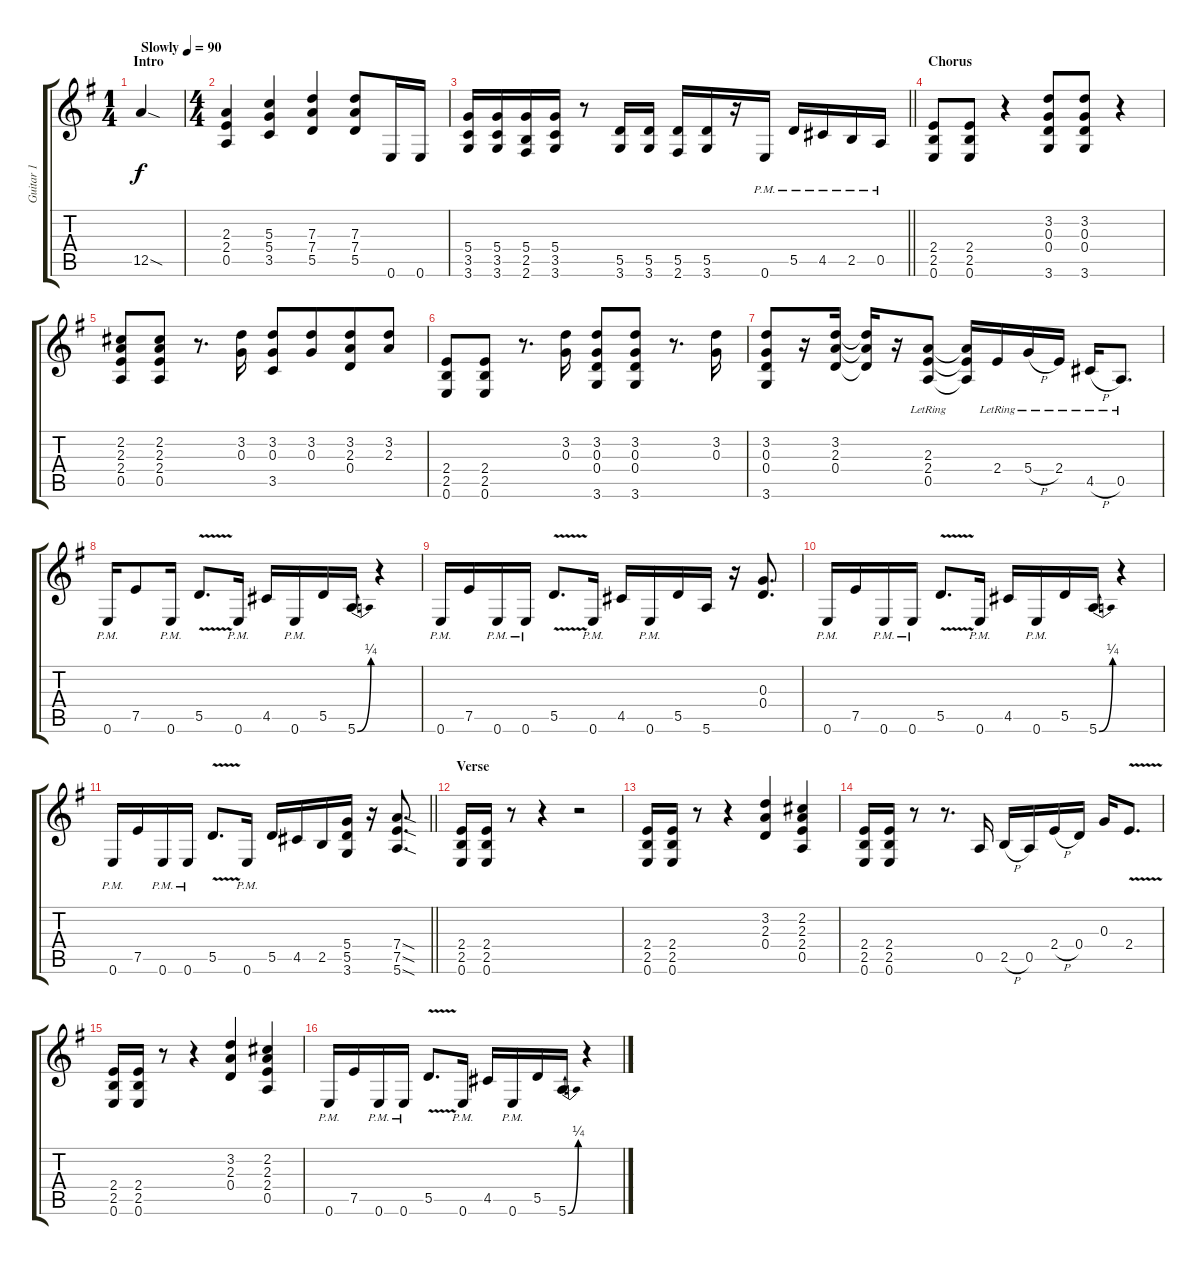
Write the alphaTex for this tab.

\track ("Guitar 1" "Guitar 1") {instrument distortionguitar}
\staff {score tabs}
\tuning (E4 B3 G3 D3 A2 E2) {hide}
\ts (1 4)
\section ("" "Intro")
\tempo (90 "Slowly")
\clef g2
\ks g
12.5{sod}.4{dy f instrument distortionguitar} |
\ts (4 4)
(2.3 2.4 0.5).4 (5.3 5.4 3.5).4 (7.3 7.4 5.5).4 (7.3 7.4 5.5).8 0.6.16 0.6.16 |
\barLineRight lightlight
(5.4 3.5 3.6).16 (5.4 3.5 3.6).16 (5.4 2.5 2.6).16 (5.4 3.5 3.6).16 r.8 (5.5 3.6).16 (5.5 3.6).16 (5.5 2.6).16 (5.5 3.6).16 r.16 0.6{pm}.16 5.5{pm}.16 4.5{pm}.16 2.5{pm}.16 0.5{pm}.16 |
\section ("" "Chorus")
(2.4 2.5 0.6).8 (2.4 2.5 0.6).8 r.4 (3.2 0.3 0.4 3.6).8 (3.2 0.3 0.4 3.6).8 r.4 |
(2.2 2.3 2.4 0.5).8 (2.2 2.3 2.4 0.5).8 r.8{d} (3.2 0.3).16 (3.2 0.3 3.5).8 (3.2 0.3).8{beam merge} (3.2 2.3 0.4).8 (3.2 2.3).8 |
(2.4 2.5 0.6).8 (2.4 2.5 0.6).8 r.8{d} (3.2 0.3).16 (3.2 0.3 0.4 3.6).8 (3.2 0.3 0.4 3.6).8 r.8{d} (3.2 0.3).16 |
(3.2 0.3 0.4 3.6).8 r.16 (3.2 2.3 0.4).16 (3.2{t} 2.3{t} 0.4{t}).16 r.16 (2.3{lr} 2.4{lr} 0.5{lr}).8 (2.3{t} 2.4{t} 0.5{t}).16 2.4{lr}.16 5.4{h lr}.16 2.4{lr}.16 4.5{h lr}.16 0.5{lr}.8{d} |
0.6{pm}.16{balance 16} 7.5.8 0.6{pm}.16 5.5{v}.8{d} 0.6{pm}.16 4.5.16 0.6{pm}.16 5.5.16 5.6{be (bend 0 0 60 1)}.16 r.4 |
0.6{pm}.16 7.5.16 0.6{pm}.16 0.6{pm}.16 5.5{v}.8{d} 0.6{pm}.16 4.5.16 0.6{pm}.16 5.5.16 5.6.16 r.16 (0.3 0.4).8{d} |
0.6{pm}.16{balance 6} 7.5.16 0.6{pm}.16 0.6{pm}.16 5.5{v}.8{d} 0.6{pm}.16 4.5.16 0.6{pm}.16 5.5.16 5.6{be (bend 0 0 60 1)}.16 r.4 |
\barLineRight lightlight
0.6{pm}.16 7.5.16 0.6{pm}.16 0.6{pm}.16 5.5{v}.8{d} 0.6{pm}.16 5.5.16 4.5.16 2.5.16 (5.4 5.5 3.6).16 r.16 (7.4{sod} 7.5{sod} 5.6{sod}).8{d} |
\section ("" "Verse")
(2.4 2.5 0.6).16 (2.4 2.5 0.6).16 r.8 r.4 r.2 |
(2.4 2.5 0.6).16 (2.4 2.5 0.6).16 r.8 r.4 (3.2 2.3 0.4).4 (2.2 2.3 2.4 0.5).4 |
(2.4 2.5 0.6).16 (2.4 2.5 0.6).16 r.8 r.8{d} 0.5.16 2.5{h}.16 0.5.16 2.4{h}.16 0.4.16 0.3.16 2.4{v}.8{d} |
(2.4 2.5 0.6).16 (2.4 2.5 0.6).16 r.8 r.4 (3.2 2.3 0.4).4 (2.2 2.3 2.4 0.5).4 |
0.6{pm}.16 7.5.16 0.6{pm}.16 0.6{pm}.16 5.5{v}.8{d} 0.6{pm}.16 4.5.16 0.6{pm}.16 5.5.16 5.6{be (bend 0 0 60 1)}.16 r.4
